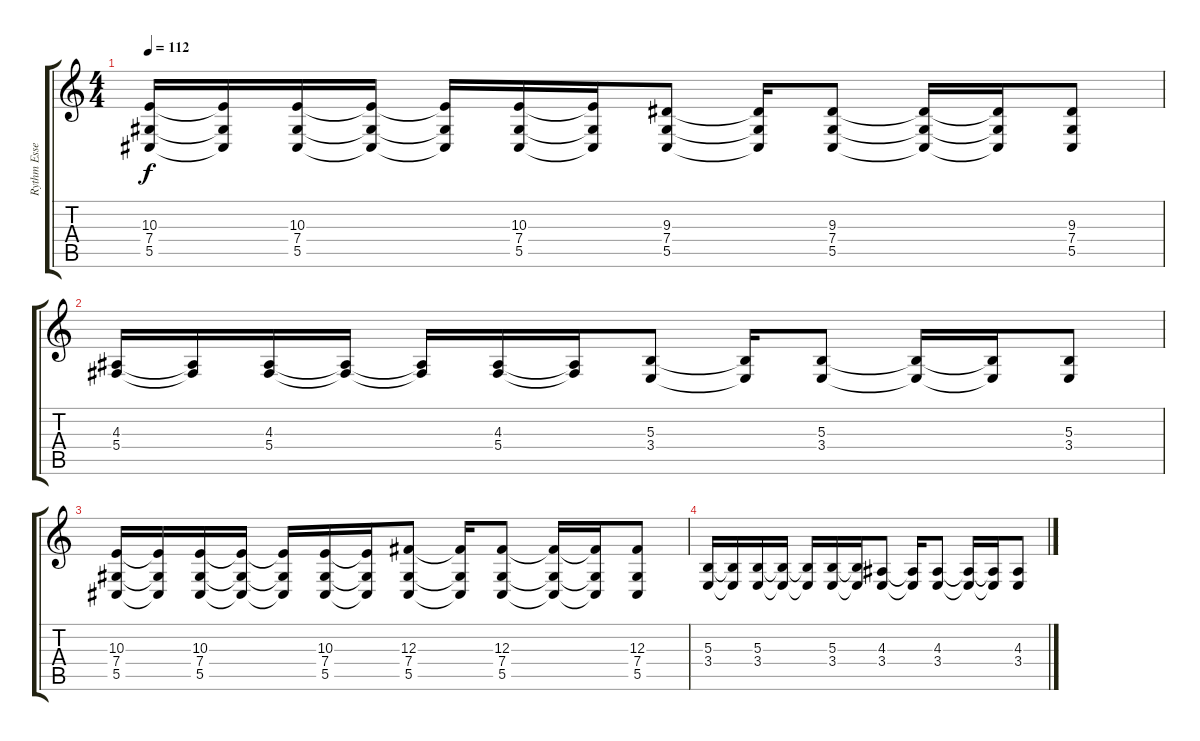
\track ("Rythm Essemble (Everton)" "Rythm Esse") {instrument stringensemble1}
\staff {score tabs}
\tuning (Eb4 Bb3 Gb3 Db3 Ab2 Eb2) {hide}
\ts (4 4)
\tempo 112
\clef g2
\ks c
(10.3 7.4 5.5).16{dy f} (10.3{t} 7.4{t} 5.5{t}).16 (10.3 7.4 5.5).16 (10.3{t} 7.4{t} 5.5{t}).16 (10.3{t} 7.4{t} 5.5{t}).16 (10.3 7.4 5.5).16 (10.3{t} 7.4{t} 5.5{t}).16 (9.3 7.4 5.5).8 (9.3{t} 7.4{t} 5.5{t}).16 (9.3 7.4 5.5).8 (9.3{t} 7.4{t} 5.5{t}).16 (9.3{t} 7.4{t} 5.5{t}).16 (9.3 7.4 5.5).8 |
(4.3 5.4).16 (4.3{t} 5.4{t}).16 (4.3 5.4).16 (4.3{t} 5.4{t}).16 (4.3{t} 5.4{t}).16 (4.3 5.4).16 (4.3{t} 5.4{t}).16 (5.3 3.4).8 (5.3{t} 3.4{t}).16 (5.3 3.4).8 (5.3{t} 3.4{t}).16 (5.3{t} 3.4{t}).16 (5.3 3.4).8 |
(10.3 7.4 5.5).16 (10.3{t} 7.4{t} 5.5{t}).16 (10.3 7.4 5.5).16 (10.3{t} 7.4{t} 5.5{t}).16 (10.3{t} 7.4{t} 5.5{t}).16 (10.3 7.4 5.5).16 (10.3{t} 7.4{t} 5.5{t}).16 (12.3 7.4 5.5).8 (12.3{t} 7.4{t} 5.5{t}).16 (12.3 7.4 5.5).8 (12.3{t} 7.4{t} 5.5{t}).16 (12.3{t} 7.4{t} 5.5{t}).16 (12.3 7.4 5.5).8 |
(5.3 3.4).16 (5.3{t} 3.4{t}).16 (5.3 3.4).16 (5.3{t} 3.4{t}).16 (5.3{t} 3.4{t}).16 (5.3 3.4).16 (5.3{t} 3.4{t}).16 (4.3 3.4).8 (4.3{t} 3.4{t}).16 (4.3 3.4).8 (4.3{t} 3.4{t}).16 (4.3{t} 3.4{t}).16 (4.3 3.4).8
